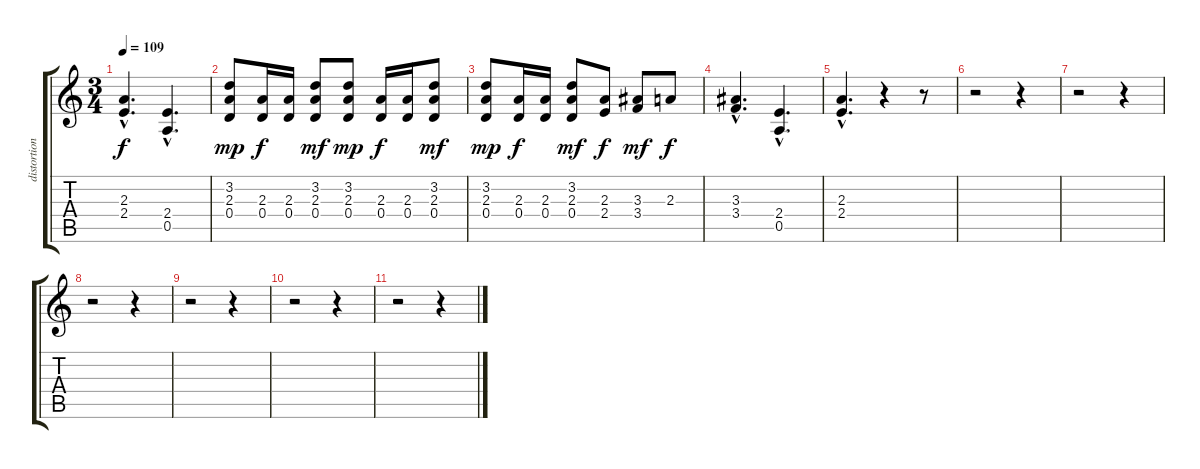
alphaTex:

\track ("distortion" "distortion") {instrument distortionguitar}
\staff {score tabs}
\tuning (E4 B3 G3 D3 A2 E2) {hide}
\ts (3 4)
\tempo 109
\clef g2
\ks c
(2.3{hac} 2.4{hac}).4{d dy f} (2.4{hac} 0.5{hac}).4{d} |
(3.2 2.3 0.4).8{dy mp} (2.3 0.4).16{dy f} (2.3 0.4).16 (3.2 2.3 0.4).8{dy mf} (3.2 2.3 0.4).8{dy mp} (2.3 0.4).16{dy f} (2.3 0.4).16 (3.2 2.3 0.4).8{dy mf} |
(3.2 2.3 0.4).8{dy mp} (2.3 0.4).16{dy f} (2.3 0.4).16 (3.2 2.3 0.4).8{dy mf} (2.3 2.4).8{dy f} (3.3 3.4).8{dy mf} 2.3.8{dy f} |
(3.3{hac} 3.4{hac}).4{d} (2.4{hac} 0.5{hac}).4{d} |
(2.3{hac} 2.4{hac}).4{d} r.4 r.8 |
r.2 r.4 |
r.2 r.4 |
r.2 r.4 |
r.2 r.4 |
r.2 r.4 |
r.2 r.4
